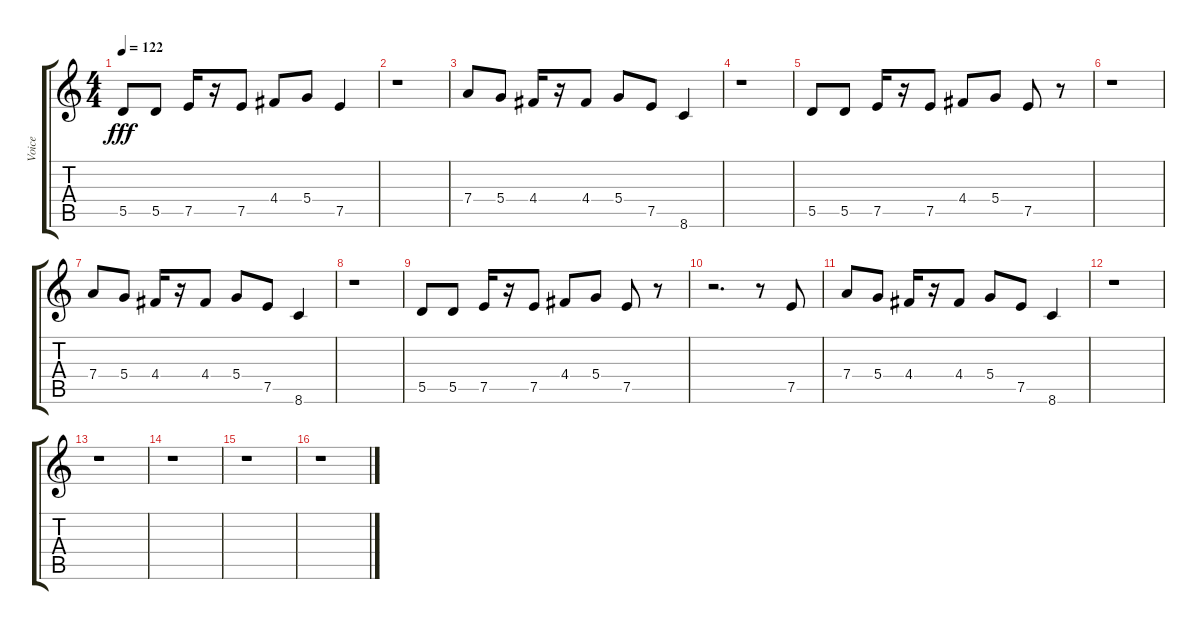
\track ("Voice" "Voice") {instrument overdrivenguitar}
\staff {score tabs}
\tuning (E4 B3 G3 D3 A2 E2) {hide}
\ts (4 4)
\tempo 122
\clef g2
\ks c
5.5.8{dy fff} 5.5.8 7.5.16 r.16 7.5.8 4.4.8 5.4.8 7.5.4 |
r.1 |
7.4.8 5.4.8 4.4.16 r.16 4.4.8 5.4.8 7.5.8 8.6.4 |
r.1 |
5.5.8 5.5.8 7.5.16 r.16 7.5.8 4.4.8 5.4.8 7.5.8 r.8 |
r.1 |
7.4.8 5.4.8 4.4.16 r.16 4.4.8 5.4.8 7.5.8 8.6.4 |
r.1 |
5.5.8 5.5.8 7.5.16 r.16 7.5.8 4.4.8 5.4.8 7.5.8 r.8 |
r.2{d} r.8 7.5.8 |
7.4.8 5.4.8 4.4.16 r.16 4.4.8 5.4.8 7.5.8 8.6.4 |
r.1 |
r.1 |
r.1 |
r.1 |
r.1
